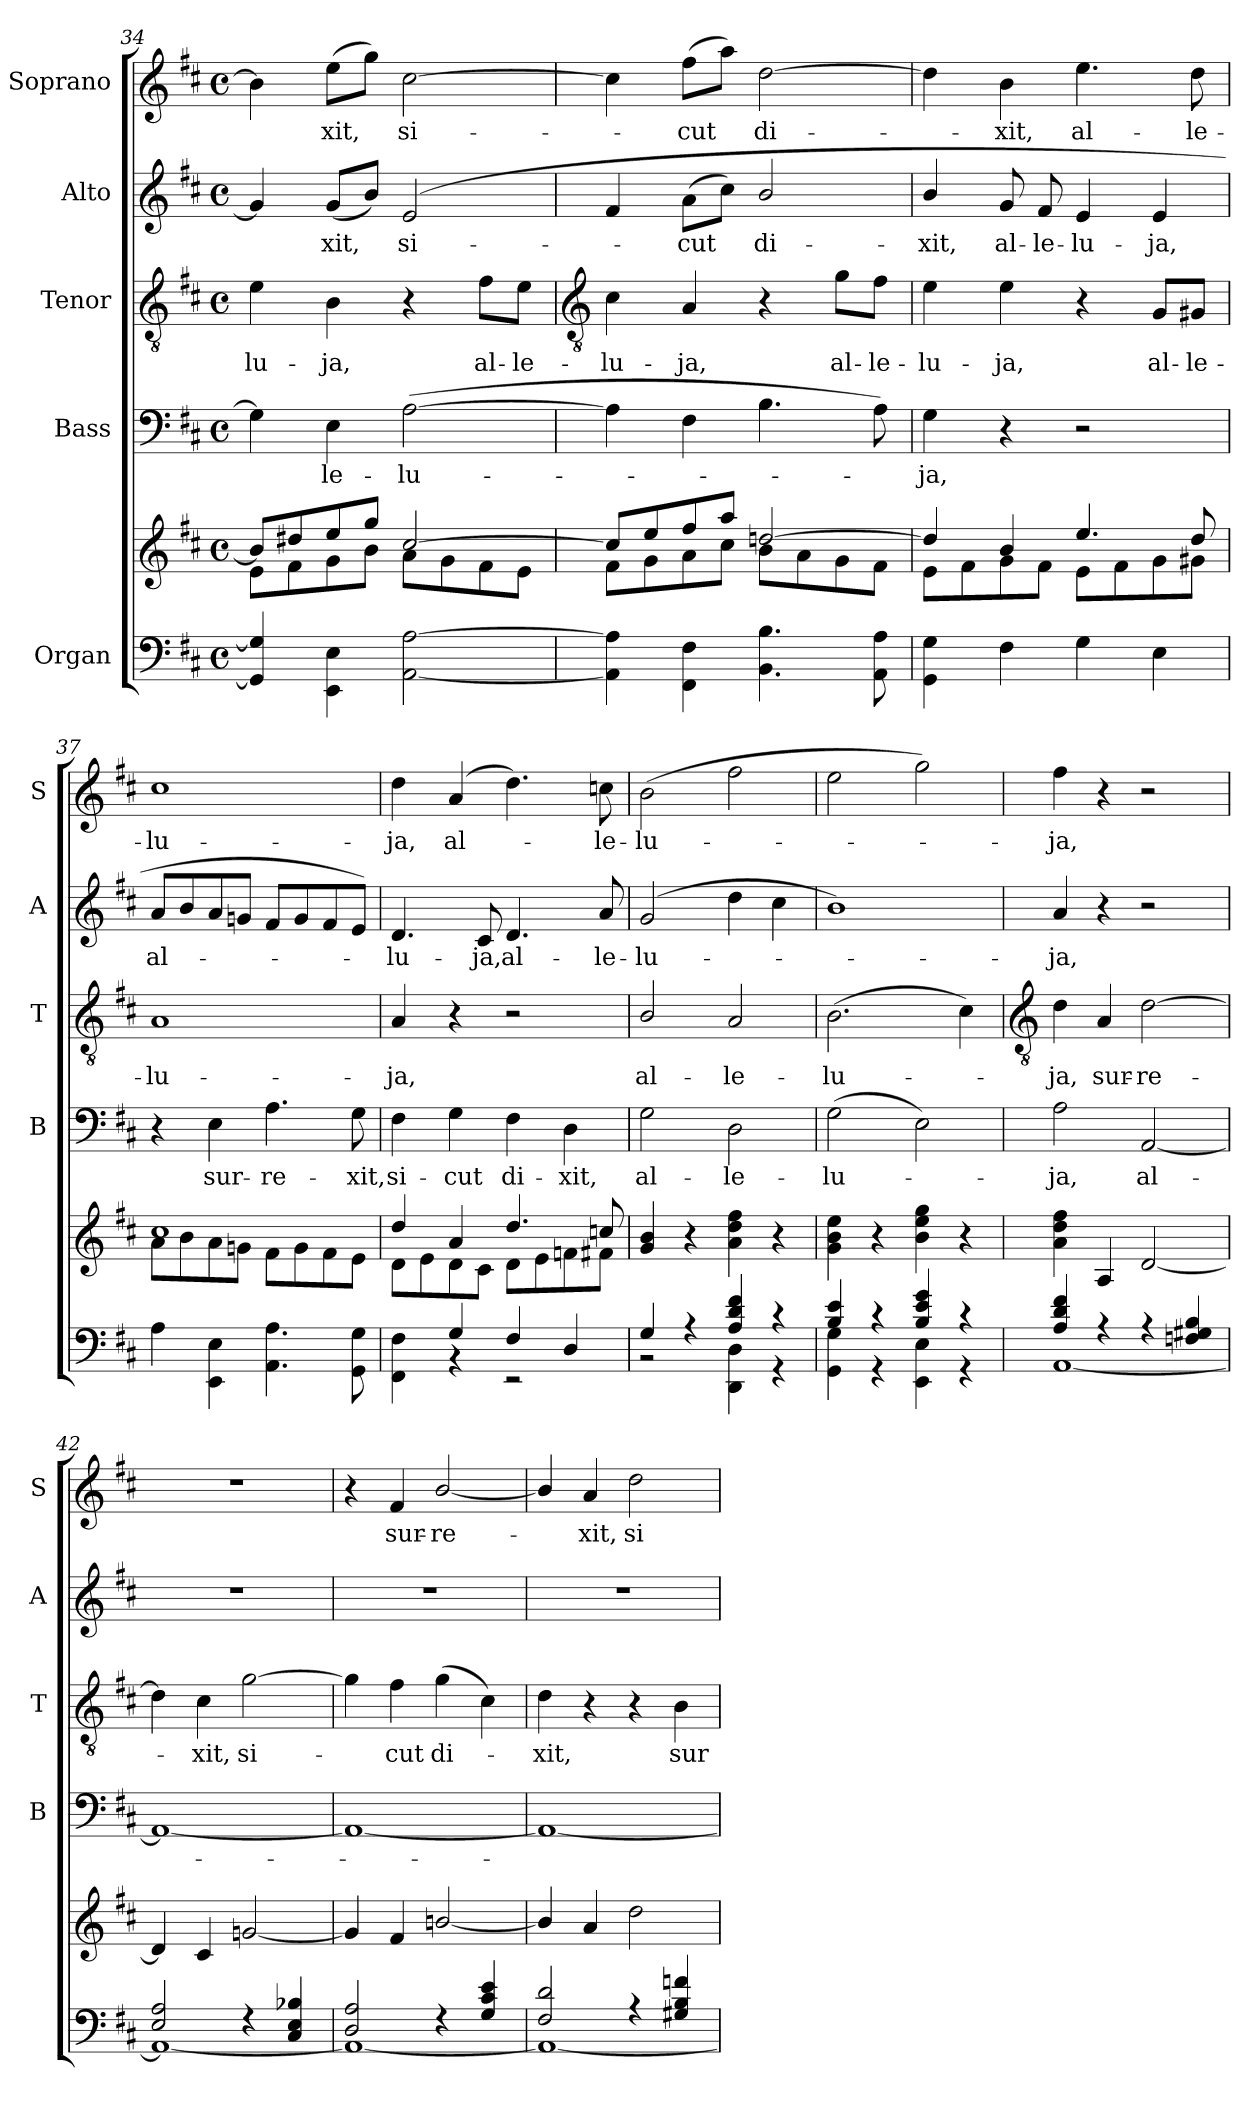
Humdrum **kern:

**kern	**kern	**kern	**text	**kern	**text	**kern	**text	**kern	**text
*part5	*part5	*part4	*part4	*part3	*part3	*part2	*part2	*part1	*part1
*staff6	*staff5	*staff4	*staff4	*staff3	*staff3	*staff2	*staff2	*staff1	*staff1
*I"Organ	*	*I"Bass	*	*I"Tenor	*	*I"Alto	*	*I"Soprano	*
*	*	*I'B	*	*I'T	*	*I'A	*	*I'S	*
*clefF4	*clefG2	*clefF4	*	*clefGv2	*	*clefG2	*	*clefG2	*
*k[f#c#]	*k[f#c#]	*k[f#c#]	*	*k[f#c#]	*	*k[f#c#]	*	*k[f#c#]	*
*D:	*D:	*D:	*	*D:	*	*D:	*	*D:	*
*M4/4	*M4/4	*M4/4	*	*M4/4	*	*M4/4	*	*M4/4	*
*met(c)	*met(c)	*met(c)	*	*met(c)	*	*met(c)	*	*met(c)	*
=34	=34	=34	=34	=34	=34	=34	=34	=34	=34
*	*^	*	*	*	*	*	*	*	*
!	!	!	!	!	!	!LO:LY:b	!	!	!	!
4GG/] 4G/]	8b/L]	8e\L	4G]	.	4e	-lu-	4g]	.	4b]	.
.	8dd#X/	8f#\	.	.	.	.	.	.	.	.
!	!	!	!	!LO:LY:b	!	!LO:LY:b	!	!LO:LY:b	!	!LO:LY:b
4EE\ 4E\	8ee/	8g\	4E	le-	4B	-ja,	(<8gL	xit,	(>8eeL	xit,
.	8gg/J	8b\J	.	.	.	.	8bJ)	.	8ggJ)	.
!	!	!	!	!LO:LY:b	!	!	!	!LO:LY:b	!	!LO:LY:b
[2AA\ [2A\	[2cc#/	8a\L	(>[2A	-lu-	4r	.	(<2e	si-	[2cc#	si-
.	.	8g\	.	.	.	.	.	.	.	.
!	!	!	!	!	!	!LO:LY:b	!	!	!	!
.	.	8f#\	.	.	8f#\L	al-	.	.	.	.
!	!	!	!	!	!	!LO:LY:b	!	!	!	!
.	.	8e\J	.	.	8e\J	-le-	.	.	.	.
!!LO:LB:g=z
=35	=35	=35	=35	=35	=35	=35	=35	=35	=35	=35
*	*	*	*	*	*clefGv2	*	*	*	*	*
*^	*	*	*	*	*	*	*	*	*	*
!	!	!	!	!	!	!	!LO:LY:b	!	!	!	!
1ryy	4AA\] 4A\]	8cc#/L]	8f#\L	4A]	.	4c#	-lu-	4f#	.	4cc#]	.
.	.	8ee/	8g\	.	.	.	.	.	.	.	.
!	!	!	!	!	!	!	!LO:LY:b	!	!LO:LY:b	!	!LO:LY:b
.	4FF#\ 4F#\	8ff#/	8a\	4F#	.	4A	-ja,	(>8aL	cut	(>8ff#L	cut
.	.	8aa/J	8cc#\J	.	.	.	.	8cc#J)	.	8aaJ)	.
!	!	!	!	!	!	!	!	!	!LO:LY:b	!	!LO:LY:b
.	4.BB\ 4.B\	[2ddn/	8b\L	4.B	.	4r	.	2b/	di-	[2dd	di-
.	.	.	8a\	.	.	.	.	.	.	.	.
!	!	!	!	!	!	!	!LO:LY:b	!	!	!	!
.	.	.	8g\	.	.	8g\L	al-	.	.	.	.
!	!	!	!	!	!	!	!LO:LY:b	!	!	!	!
.	8AA\ 8A\	.	8f#\J	8A)	.	8f#\J	-le-	.	.	.	.
=36	=36	=36	=36	=36	=36	=36	=36	=36	=36	=36	=36
!	!	!	!	!	!LO:LY:b	!	!LO:LY:b	!	!LO:LY:b	!	!
1ryy	4GG\ 4G\	4dd/]	8e\L	4G	ja,	4e	-lu-	4b/	-xit,	4dd]	.
.	.	.	8f#\	.	.	.	.	.	.	.	.
!	!	!	!	!	!	!	!LO:LY:b	!	!LO:LY:b	!	!LO:LY:b
.	4F#\	4b/	8g\	4r	.	4e	-ja,	8g	al-	4b	xit,
!	!	!	!	!	!	!	!	!	!LO:LY:b	!	!
.	.	.	8f#\J	.	.	.	.	8f#	-le-	.	.
!	!	!	!	!	!	!	!	!	!LO:LY:b	!	!LO:LY:b
.	4G\	4.ee/	8e\L	2r	.	4r	.	4e	-lu-	4.ee	al-
.	.	.	8f#\	.	.	.	.	.	.	.	.
!	!	!	!	!	!	!	!LO:LY:b	!	!LO:LY:b	!	!
.	4E\	.	8g\	.	.	8G/L	al-	4e	-ja,	.	.
!	!	!	!	!	!	!	!LO:LY:b	!	!	!	!LO:LY:b
.	.	8dd/	8g#X\J	.	.	8G#X/J	-le-	.	.	8dd	-le-
=37	=37	=37	=37	=37	=37	=37	=37	=37	=37	=37	=37
!	!	!	!	!	!	!	!LO:LY:b	!	!LO:LY:b	!	!LO:LY:b
1ryy	4A\	1cc#	8a\L	4r	.	1A	-lu-	8aL	al-	1cc#	-lu-
.	.	.	8b\	.	.	.	.	8b	.	.	.
!	!	!	!	!	!LO:LY:b	!	!	!	!	!	!
.	4EE\ 4E\	.	8a\	4E	sur-	.	.	8a	.	.	.
.	.	.	8gn\J	.	.	.	.	8gnJ	.	.	.
!	!	!	!	!	!LO:LY:b	!	!	!	!	!	!
.	4.AA\ 4.A\	.	8f#\L	4.A	-re-	.	.	8f#L	.	.	.
.	.	.	8g\	.	.	.	.	8g	.	.	.
.	.	.	8f#\	.	.	.	.	8f#	.	.	.
!	!	!	!	!	!LO:LY:b	!	!	!	!	!	!
.	8GG\ 8G\	.	8e\J	8G	-xit,	.	.	8eJ)	.	.	.
=38	=38	=38	=38	=38	=38	=38	=38	=38	=38	=38	=38
!	!	!	!	!	!LO:LY:b	!	!LO:LY:b	!	!LO:LY:b	!	!LO:LY:b
4ryy	4FF#\ 4F#\	4dd/	8d\L	4F#	si-	4A	-ja,	4.d	lu-	4dd	-ja,
.	.	.	8e\	.	.	.	.	.	.	.	.
!	!	!	!	!	!LO:LY:b	!	!	!	!	!	!LO:LY:b
4G/	4r	4a	8d\	4G	-cut	4r	.	.	.	(<4a	al-
!	!	!	!	!	!	!	!	!	!LO:LY:b	!	!
.	.	.	8c#\J	.	.	.	.	8c#	-ja,	.	.
!	!	!	!	!	!LO:LY:b	!	!	!	!LO:LY:b	!	!
4F#/	2r	4.dd/	8d\L	4F#	di-	2r	.	4.d	al-	4.dd)	.
.	.	.	8e\	.	.	.	.	.	.	.	.
!	!	!	!	!	!LO:LY:b	!	!	!	!	!	!
4D/	.	.	8fn\	4D	-xit,	.	.	.	.	.	.
!	!	!	!	!	!	!	!	!	!LO:LY:b	!	!LO:LY:b
.	.	8ccn/	8f#X\J	.	.	.	.	8a	-le-	8ccn	le-
=39	=39	=39	=39	=39	=39	=39	=39	=39	=39	=39	=39
!	!	!	!	!	!LO:LY:b	!	!LO:LY:b	!	!LO:LY:b	!	!LO:LY:b
*	*	*v	*v	*	*	*	*	*	*	*	*
4G/	2r	4g 4b	2G	al-	2B/	al-	(>2g	-lu-	(>2b	-lu-
4r	.	4r	.	.	.	.	.	.	.	.
!	!	!	!	!LO:LY:b	!	!LO:LY:b	!	!	!	!
4A/ 4d/ 4f#/	4DD\ 4D\	4a 4dd 4ff#	2D	-le-	2A	-le-	4dd	.	2ff#	.
4r	4r	4r	.	.	.	.	4cc#	.	.	.
=40	=40	=40	=40	=40	=40	=40	=40	=40	=40	=40
!	!	!	!	!LO:LY:b	!	!LO:LY:b	!	!	!	!
4B/ 4e/	4GG\ 4G\	4g 4b 4ee	(>2G	-lu-	(>2.B	-lu-	1b)	.	2ee	.
4r	4r	4r	.	.	.	.	.	.	.	.
4B/ 4e/ 4g/	4EE\ 4E\	4b 4ee 4gg	2E)	.	.	.	.	.	2gg)	.
4r	4r	4r	.	.	4c#)	.	.	.	.	.
!!LO:LB:g=z
=41	=41	=41	=41	=41	=41	=41	=41	=41	=41	=41
*	*	*	*	*	*clefGv2	*	*	*	*	*
!	!	!	!	!LO:LY:b	!	!LO:LY:b	!	!LO:LY:b	!	!LO:LY:b
4A/ 4d/ 4f#/	[1AA\	4a 4dd 4ff#	2A	ja,	4d	ja,	4a	ja,	4ff#	ja,
!	!	!	!	!	!	!LO:LY:b	!	!	!	!
4r	.	4A	.	.	4A	sur-	4r	.	4r	.
!	!	!	!	!LO:LY:b	!	!LO:LY:b	!	!	!	!
4r	.	[2d	[2AA	al-	[2d	-re-	2r	.	2r	.
4Fn/ 4G#X/ 4B/	.	.	.	.	.	.	.	.	.	.
=42	=42	=42	=42	=42	=42	=42	=42	=42	=42	=42
2E/ 2A/	1AA\_	4d]	1AA_	.	4d]	.	1r	.	1r	.
!	!	!	!	!	!	!LO:LY:b	!	!	!	!
.	.	4c#	.	.	4c#	xit,	.	.	.	.
!	!	!	!	!	!	!LO:LY:b	!	!	!	!
4r	.	[2gn	.	.	[2g	si-	.	.	.	.
4C#/ 4E/ 4B-X/	.	.	.	.	.	.	.	.	.	.
=43	=43	=43	=43	=43	=43	=43	=43	=43	=43	=43
2D/ 2A/	1AA\_	4g]	1AA_	.	4g]	.	1r	.	4r	.
!	!	!	!	!	!	!LO:LY:b	!	!	!	!LO:LY:b
.	.	4f#	.	.	4f#	cut	.	.	4f#	sur-
!	!	!	!	!	!	!LO:LY:b	!	!	!	!LO:LY:b
4r	.	[2bn/	.	.	(4g	di-	.	.	[2b/	-re-
4G/ 4c#/ 4e/	.	.	.	.	4c#)	.	.	.	.	.
=44	=44	=44	=44	=44	=44	=44	=44	=44	=44	=44
!	!	!	!	!	!	!LO:LY:b	!	!	!	!
2F#/ 2d/	1AA\_	4b/]	1AA_	.	4d	xit,	1r	.	4b/]	.
!	!	!	!	!	!	!	!	!	!	!LO:LY:b
.	.	4a	.	.	4r	.	.	.	4a	xit,
!	!	!	!	!	!	!	!	!	!	!LO:LY:b
4r	.	2dd	.	.	4r	.	.	.	2dd	si-
!	!	!	!	!	!	!LO:LY:b	!	!	!	!
4G#X/ 4B/ 4fn/	.	.	.	.	4B	sur-	.	.	.	.
*v	*v	*	*	*	*	*	*	*	*	*
=	=	=	=	=	=	=	=	=	=
*-	*-	*-	*-	*-	*-	*-	*-	*-	*-
